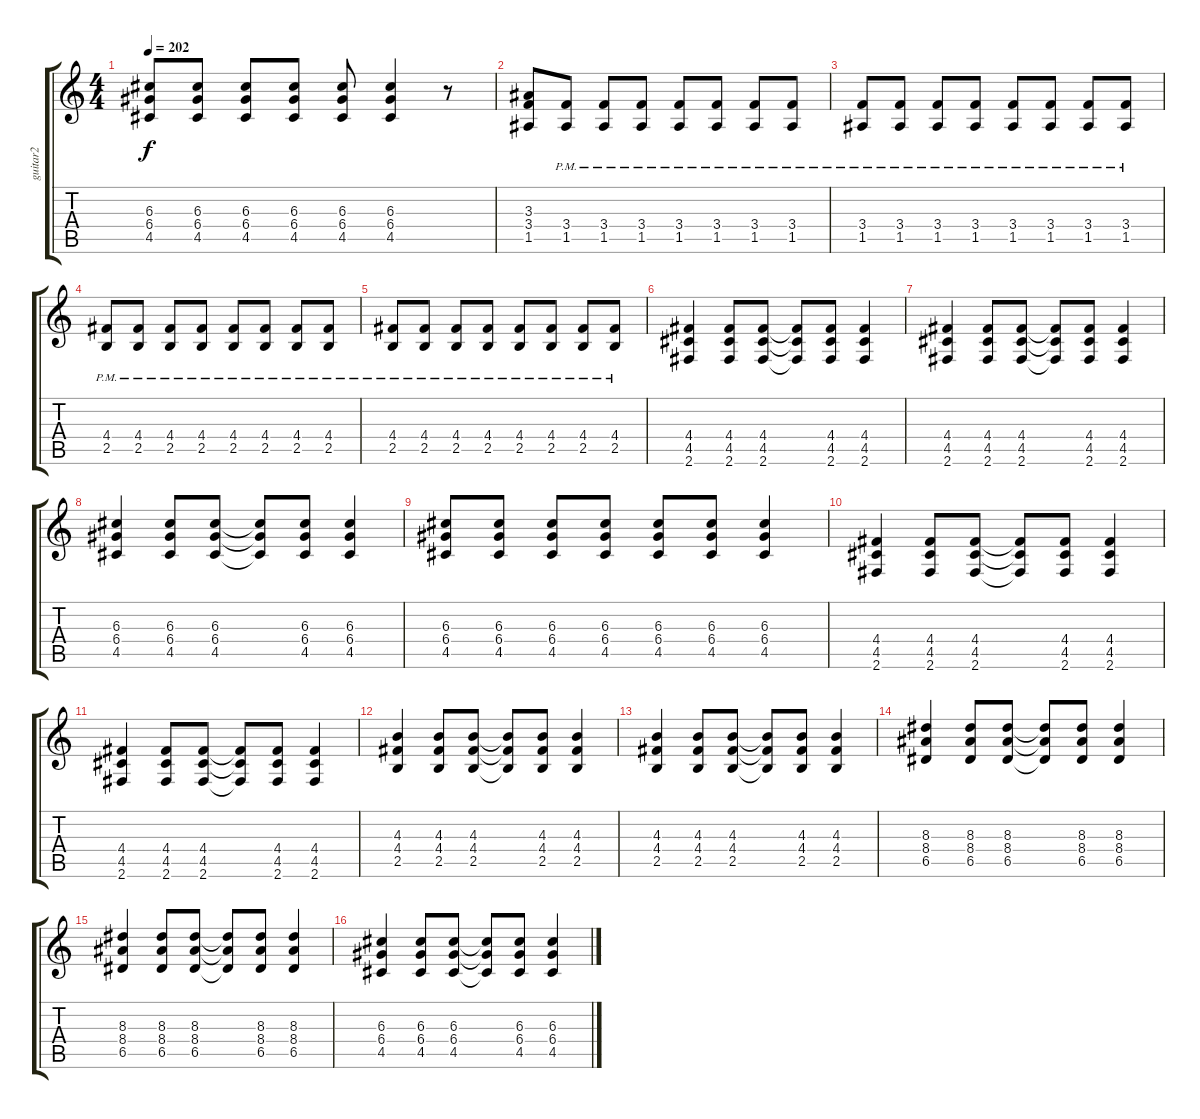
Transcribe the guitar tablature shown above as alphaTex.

\track ("guitar2" "guitar2") {instrument distortionguitar}
\staff {score tabs}
\tuning (E4 B3 G3 D3 A2 E2) {hide}
\ts (4 4)
\tempo 202
\clef g2
\ks c
(6.3 6.4 4.5).8{dy f} (6.3 6.4 4.5).8 (6.3 6.4 4.5).8 (6.3 6.4 4.5).8 (6.3 6.4 4.5).8 (6.3 6.4 4.5).4 r.8 |
(3.3 3.4 1.5).8 (3.4{pm} 1.5{pm}).8 (3.4{pm} 1.5{pm}).8 (3.4{pm} 1.5{pm}).8 (3.4{pm} 1.5{pm}).8 (3.4{pm} 1.5{pm}).8 (3.4{pm} 1.5{pm}).8 (3.4{pm} 1.5{pm}).8 |
(3.4{pm} 1.5{pm}).8 (3.4{pm} 1.5{pm}).8 (3.4{pm} 1.5{pm}).8 (3.4{pm} 1.5{pm}).8 (3.4{pm} 1.5{pm}).8 (3.4{pm} 1.5{pm}).8 (3.4{pm} 1.5{pm}).8 (3.4{pm} 1.5{pm}).8 |
(4.4{pm} 2.5{pm}).8 (4.4{pm} 2.5{pm}).8 (4.4{pm} 2.5{pm}).8 (4.4{pm} 2.5{pm}).8 (4.4{pm} 2.5{pm}).8 (4.4{pm} 2.5{pm}).8 (4.4{pm} 2.5{pm}).8 (4.4{pm} 2.5{pm}).8 |
(4.4{pm} 2.5{pm}).8 (4.4{pm} 2.5{pm}).8 (4.4{pm} 2.5{pm}).8 (4.4{pm} 2.5{pm}).8 (4.4{pm} 2.5{pm}).8 (4.4{pm} 2.5{pm}).8 (4.4{pm} 2.5{pm}).8 (4.4{pm} 2.5{pm}).8 |
(4.4 4.5 2.6).4 (4.4 4.5 2.6).8 (4.4 4.5 2.6).8 (4.4{t} 4.5{t} 2.6{t}).8 (4.4 4.5 2.6).8 (4.4 4.5 2.6).4 |
(4.4 4.5 2.6).4 (4.4 4.5 2.6).8 (4.4 4.5 2.6).8 (4.4{t} 4.5{t} 2.6{t}).8 (4.4 4.5 2.6).8 (4.4 4.5 2.6).4 |
(6.3 6.4 4.5).4 (6.3 6.4 4.5).8 (6.3 6.4 4.5).8 (6.3{t} 6.4{t} 4.5{t}).8 (6.3 6.4 4.5).8 (6.3 6.4 4.5).4 |
(6.3 6.4 4.5).8 (6.3 6.4 4.5).8 (6.3 6.4 4.5).8 (6.3 6.4 4.5).8 (6.3 6.4 4.5).8 (6.3 6.4 4.5).8 (6.3 6.4 4.5).4 |
(4.4 4.5 2.6).4 (4.4 4.5 2.6).8 (4.4 4.5 2.6).8 (4.4{t} 4.5{t} 2.6{t}).8 (4.4 4.5 2.6).8 (4.4 4.5 2.6).4 |
(4.4 4.5 2.6).4 (4.4 4.5 2.6).8 (4.4 4.5 2.6).8 (4.4{t} 4.5{t} 2.6{t}).8 (4.4 4.5 2.6).8 (4.4 4.5 2.6).4 |
(4.3 4.4 2.5).4 (4.3 4.4 2.5).8 (4.3 4.4 2.5).8 (4.3{t} 4.4{t} 2.5{t}).8 (4.3 4.4 2.5).8 (4.3 4.4 2.5).4 |
(4.3 4.4 2.5).4 (4.3 4.4 2.5).8 (4.3 4.4 2.5).8 (4.3{t} 4.4{t} 2.5{t}).8 (4.3 4.4 2.5).8 (4.3 4.4 2.5).4 |
(8.3 8.4 6.5).4 (8.3 8.4 6.5).8 (8.3 8.4 6.5).8 (8.3{t} 8.4{t} 6.5{t}).8 (8.3 8.4 6.5).8 (8.3 8.4 6.5).4 |
(8.3 8.4 6.5).4 (8.3 8.4 6.5).8 (8.3 8.4 6.5).8 (8.3{t} 8.4{t} 6.5{t}).8 (8.3 8.4 6.5).8 (8.3 8.4 6.5).4 |
(6.3 6.4 4.5).4 (6.3 6.4 4.5).8 (6.3 6.4 4.5).8 (6.3{t} 6.4{t} 4.5{t}).8 (6.3 6.4 4.5).8 (6.3 6.4 4.5).4
